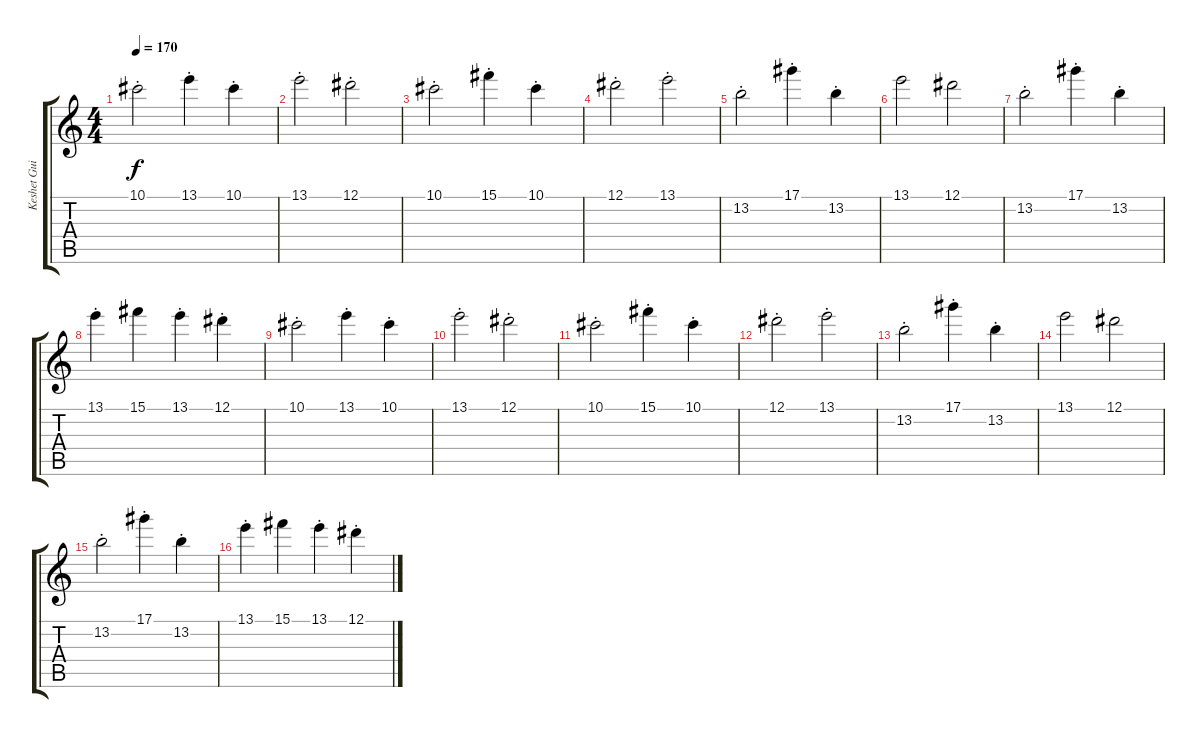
\track ("Keshet Guitar1" "Keshet Gui") {instrument overdrivenguitar}
\staff {score tabs}
\tuning (Eb4 Bb3 Gb3 Db3 Ab2 Eb2) {hide}
\ts (4 4)
\tempo 170
\clef g2
\ks c
10.1{st}.2{dy f} 13.1{st}.4 10.1{st}.4 |
13.1{st}.2 12.1{st}.2 |
10.1{st}.2 15.1{st}.4 10.1{st}.4 |
12.1{st}.2 13.1{st}.2 |
13.2{st}.2 17.1{st}.4 13.2{st}.4 |
13.1.2 12.1.2 |
13.2{st}.2 17.1{st}.4 13.2{st}.4 |
13.1{st}.4 15.1.4 13.1{st}.4 12.1{st}.4 |
10.1{st}.2 13.1{st}.4 10.1{st}.4 |
13.1{st}.2 12.1{st}.2 |
10.1{st}.2 15.1{st}.4 10.1{st}.4 |
12.1{st}.2 13.1{st}.2 |
13.2{st}.2 17.1{st}.4 13.2{st}.4 |
13.1.2 12.1.2 |
13.2{st}.2 17.1{st}.4 13.2{st}.4 |
13.1{st}.4 15.1.4 13.1{st}.4 12.1{st}.4
